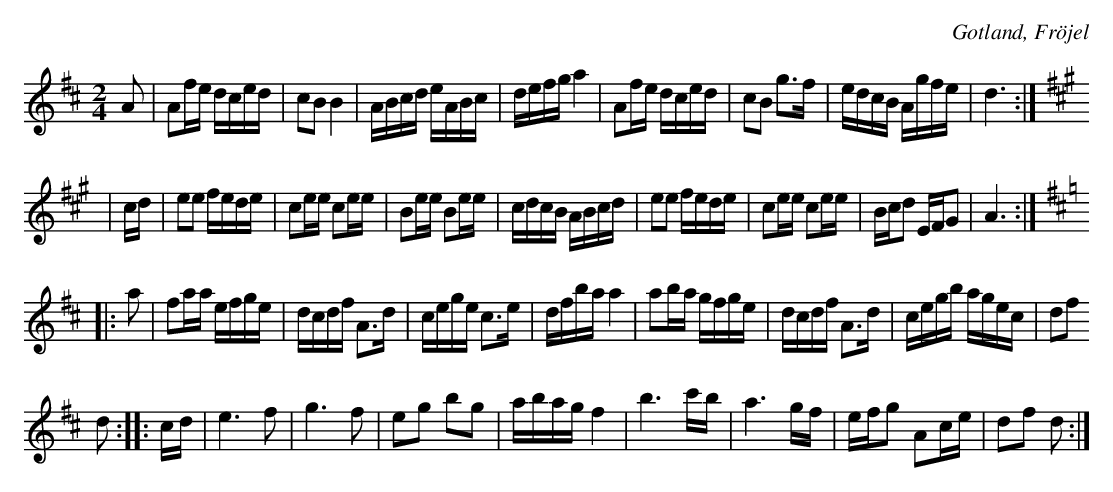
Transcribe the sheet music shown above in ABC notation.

X:1
T:
O:Gotland, Fröjel
M:2/4
L:1/16
K:D
A2|A2fe dced|c2B2 B4|ABcd eABc|defg a4|A2fe dced|c2B2 g3f|edcB Agfe|d6:|
K:A
|cd|e2e2 fede|c2ee c2ee|B2ee B2ee|cdcB ABcd|e2e2 fede|c2ee c2ee|Bcd2 EFG2|A6:|
K:D
|:a2|f2aa efge|dcdf A3d|cege c3e|dfba a4|a2ba gfge|dcdf A3d|cegb agec|d2f2
d2::cd|e6 f2 |g6f2|e2g2 b2g2|abag f4|b6 c'b|a6 gf|efg2 A2ce|d2f2 d2:|
